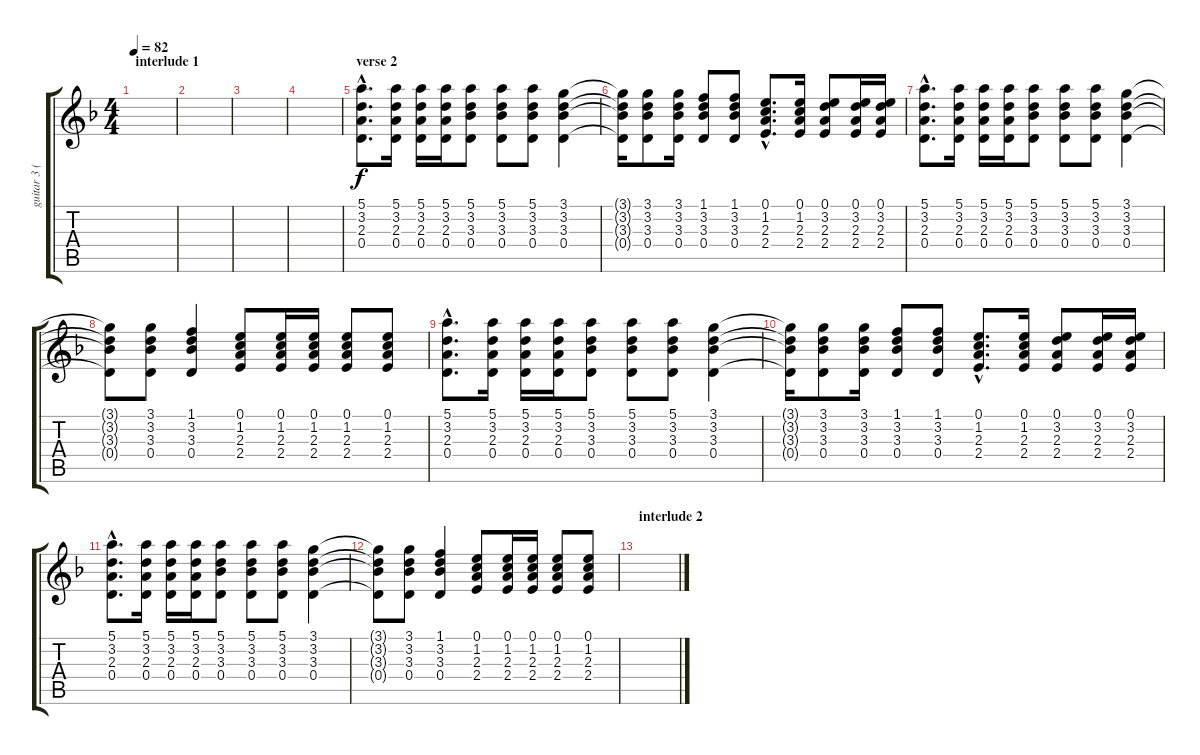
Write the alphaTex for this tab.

\track ("guitar 3 (electric clean)" "guitar 3 (") {instrument electricguitarjazz}
\staff {score tabs}
\tuning (E4 B3 G3 D3 A2 E2) {hide}
\ts (4 4)
\section ("" "interlude 1")
\tempo 82
\clef g2
\ks f
|
|
|
|
\section ("" "verse 2")
(5.1{hac} 3.2{hac} 2.3{hac} 0.4{hac}).8{d} (5.1 3.2 2.3 0.4).16 (5.1 3.2 2.3 0.4).16 (5.1 3.2 2.3 0.4).16 (5.1 3.2 3.3 0.4).8 (5.1 3.2 3.3 0.4).8 (5.1 3.2 3.3 0.4).8 (3.1 3.2 3.3 0.4).4 |
(3.1{t} 3.2{t} 3.3{t} 0.4{t}).16 (3.1 3.2 3.3 0.4).8 (3.1 3.2 3.3 0.4).16 (1.1 3.2 3.3 0.4).8 (1.1 3.2 3.3 0.4).8 (0.1{hac} 1.2{hac} 2.3{hac} 2.4{hac}).8{d} (0.1 1.2 2.3 2.4).16 (0.1 3.2 2.3 2.4).8 (0.1 3.2 2.3 2.4).16 (0.1 3.2 2.3 2.4).16 |
(5.1{hac} 3.2{hac} 2.3{hac} 0.4{hac}).8{d} (5.1 3.2 2.3 0.4).16 (5.1 3.2 2.3 0.4).16 (5.1 3.2 2.3 0.4).16 (5.1 3.2 3.3 0.4).8 (5.1 3.2 3.3 0.4).8 (5.1 3.2 3.3 0.4).8 (3.1 3.2 3.3 0.4).4 |
(3.1{t} 3.2{t} 3.3{t} 0.4{t}).8 (3.1 3.2 3.3 0.4).8 (1.1 3.2 3.3 0.4).4 (0.1 1.2 2.3 2.4).8 (0.1 1.2 2.3 2.4).16 (0.1 1.2 2.3 2.4).16 (0.1 1.2 2.3 2.4).8 (0.1 1.2 2.3 2.4).8 |
(5.1{hac} 3.2{hac} 2.3{hac} 0.4{hac}).8{d} (5.1 3.2 2.3 0.4).16 (5.1 3.2 2.3 0.4).16 (5.1 3.2 2.3 0.4).16 (5.1 3.2 3.3 0.4).8 (5.1 3.2 3.3 0.4).8 (5.1 3.2 3.3 0.4).8 (3.1 3.2 3.3 0.4).4 |
(3.1{t} 3.2{t} 3.3{t} 0.4{t}).16 (3.1 3.2 3.3 0.4).8 (3.1 3.2 3.3 0.4).16 (1.1 3.2 3.3 0.4).8 (1.1 3.2 3.3 0.4).8 (0.1{hac} 1.2{hac} 2.3{hac} 2.4{hac}).8{d} (0.1 1.2 2.3 2.4).16 (0.1 3.2 2.3 2.4).8 (0.1 3.2 2.3 2.4).16 (0.1 3.2 2.3 2.4).16 |
(5.1{hac} 3.2{hac} 2.3{hac} 0.4{hac}).8{d} (5.1 3.2 2.3 0.4).16 (5.1 3.2 2.3 0.4).16 (5.1 3.2 2.3 0.4).16 (5.1 3.2 3.3 0.4).8 (5.1 3.2 3.3 0.4).8 (5.1 3.2 3.3 0.4).8 (3.1 3.2 3.3 0.4).4 |
(3.1{t} 3.2{t} 3.3{t} 0.4{t}).8 (3.1 3.2 3.3 0.4).8 (1.1 3.2 3.3 0.4).4 (0.1 1.2 2.3 2.4).8 (0.1 1.2 2.3 2.4).16 (0.1 1.2 2.3 2.4).16 (0.1 1.2 2.3 2.4).8 (0.1 1.2 2.3 2.4).8 |
\section ("" "interlude 2")
